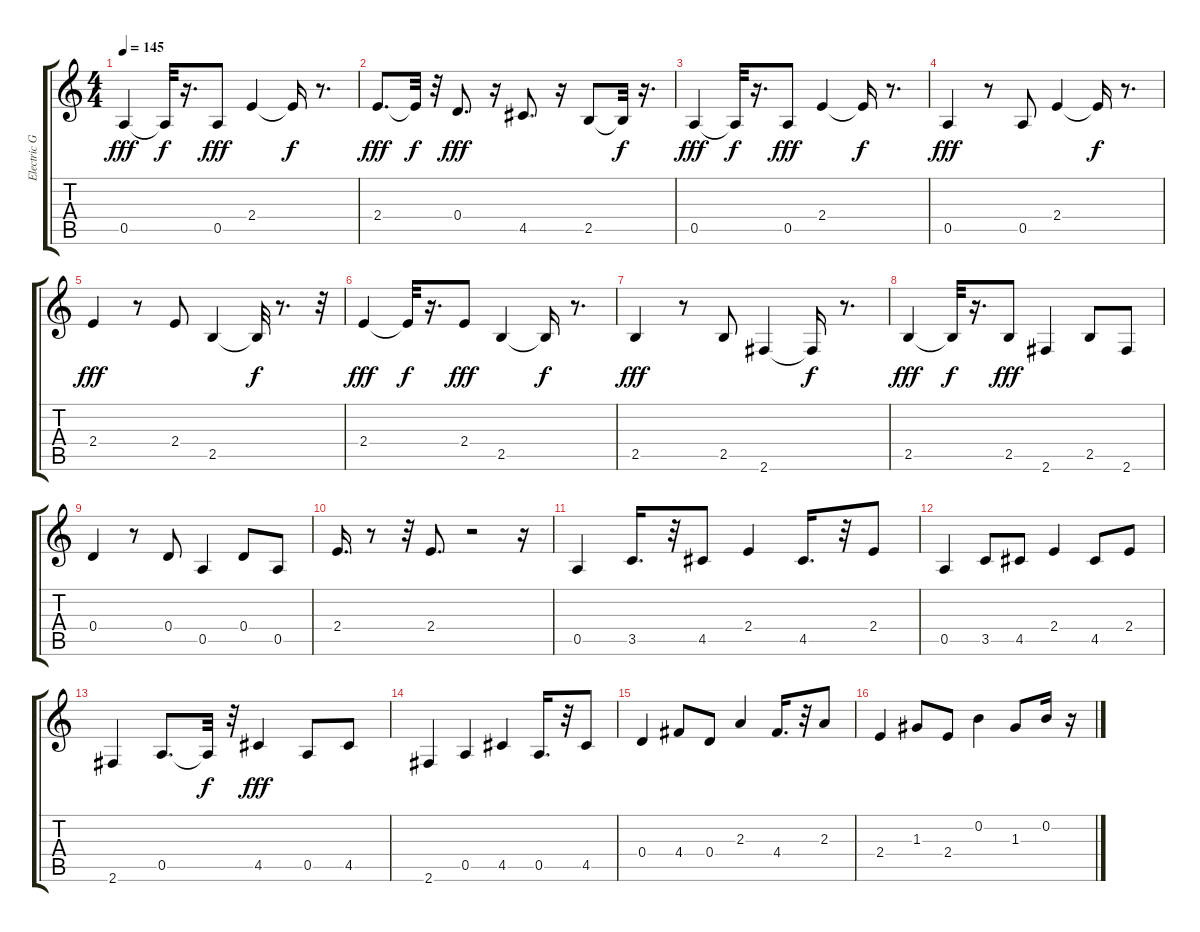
\track ("Electric Guitar (jazz) - ____________ __" "Electric G") {instrument electricguitarjazz}
\staff {score tabs}
\tuning (E4 B3 G3 D3 A2 E2) {hide}
\ts (4 4)
\tempo 145
\clef g2
\ks c
0.5.4{dy fff} 0.5{t}.32{dy f} r.16{d} 0.5.8{dy fff} 2.4.4 2.4{t}.16{dy f} r.8{d} |
2.4.8{d dy fff} 2.4{t}.32{dy f} r.32 0.4.8{d dy fff} r.16 4.5.8{d} r.16 2.5.8 2.5{t}.32{dy f} r.16{d} |
0.5.4{dy fff} 0.5{t}.32{dy f} r.16{d} 0.5.8{dy fff} 2.4.4 2.4{t}.16{dy f} r.8{d} |
0.5.4{dy fff} r.8 0.5.8 2.4.4 2.4{t}.16{dy f} r.8{d} |
2.4.4{dy fff} r.8 2.4.8 2.5.4 2.5{t}.32{dy f} r.8{d} r.32 |
2.4.4{dy fff} 2.4{t}.32{dy f} r.16{d} 2.4.8{dy fff} 2.5.4 2.5{t}.16{dy f} r.8{d} |
2.5.4{dy fff} r.8 2.5.8 2.6.4 2.6{t}.16{dy f} r.8{d} |
2.5.4{dy fff} 2.5{t}.32{dy f} r.16{d} 2.5.8{dy fff} 2.6.4 2.5.8 2.6.8 |
0.4.4 r.8 0.4.8 0.5.4 0.4.8 0.5.8 |
2.4.16{d} r.8 r.32 2.4.8{d} r.2 r.16 |
0.5.4{instrument electricguitarjazz} 3.5.16{d} r.32 4.5.8 2.4.4 4.5.16{d} r.32 2.4.8 |
0.5.4 3.5.8 4.5.8 2.4.4 4.5.8 2.4.8 |
2.6.4 0.5.8{d} 0.5{t}.32{dy f} r.32 4.5.4{dy fff} 0.5.8 4.5.8 |
2.6.4 0.5.4 4.5.4 0.5.16{d} r.32 4.5.8 |
0.4.4 4.4.8 0.4.8 2.3.4 4.4.16{d} r.32 2.3.8 |
2.4.4 1.3.8 2.4.8 0.2.4 1.3.8 0.2.16 r.16
